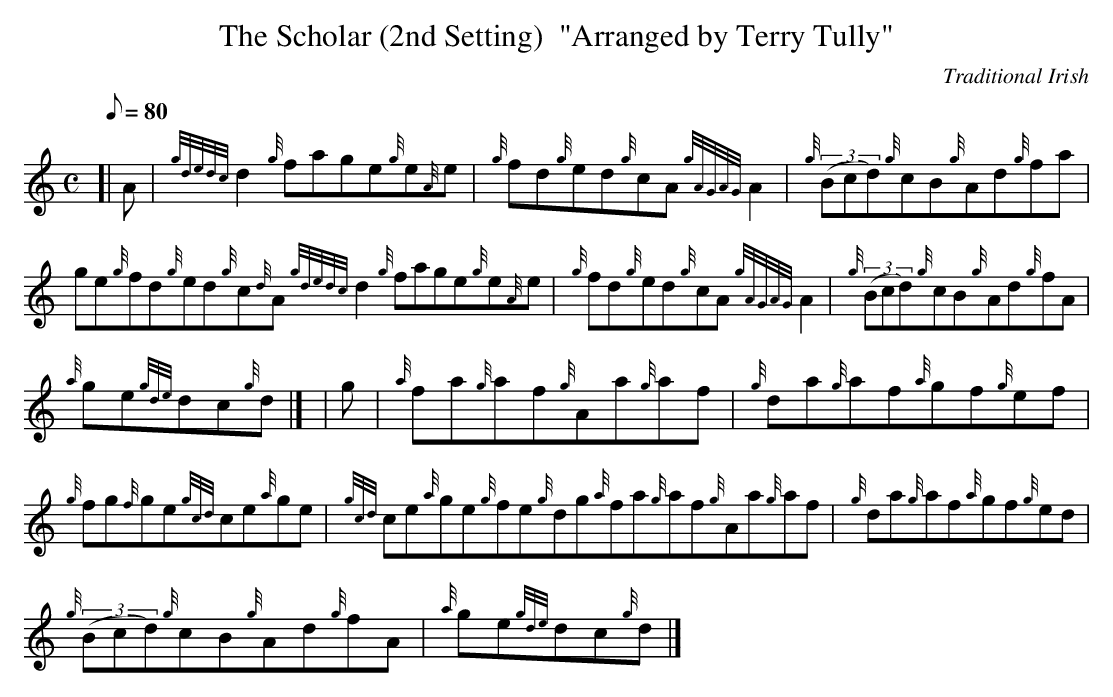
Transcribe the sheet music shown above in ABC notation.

X:1
T:The Scholar (2nd Setting)  "Arranged by Terry Tully"
M:C
L:1/8
Q:80
C:Traditional Irish
K:HP
[| A | \
{gdedc}d2{g}fage{g}e{A}e | \
{g}fd{g}ed{g}cA{gAGAG}A2 | \
{g}((3Bcd){g}cB{g}Ad{g}fa |
ge{g}fd{g}ed{g}c{d}A{gdedc}d2{g}fage{g}e{A}e | \
{g}fd{g}ed{g}cA{gAGAG}A2 | \
{g}((3Bcd){g}cB{g}Ad{g}fA |
{a}ge{gde}dc{g}d|] [ | \
g | \
{a}fa{g}af{g}Aa{g}af | \
{g}da{g}af{a}gf{g}ef |
{g}fg{f}ge{gcd}ce{a}ge | \
{gcd}ce{a}ge{g}fe{g}dg{a}fa{g}af{g}Aa{g}af | \
{g}da{g}af{a}gf{g}ed |
{g}((3Bcd){g}cB{g}Ad{g}fA | \
{a}ge{gde}dc{g}d|]
